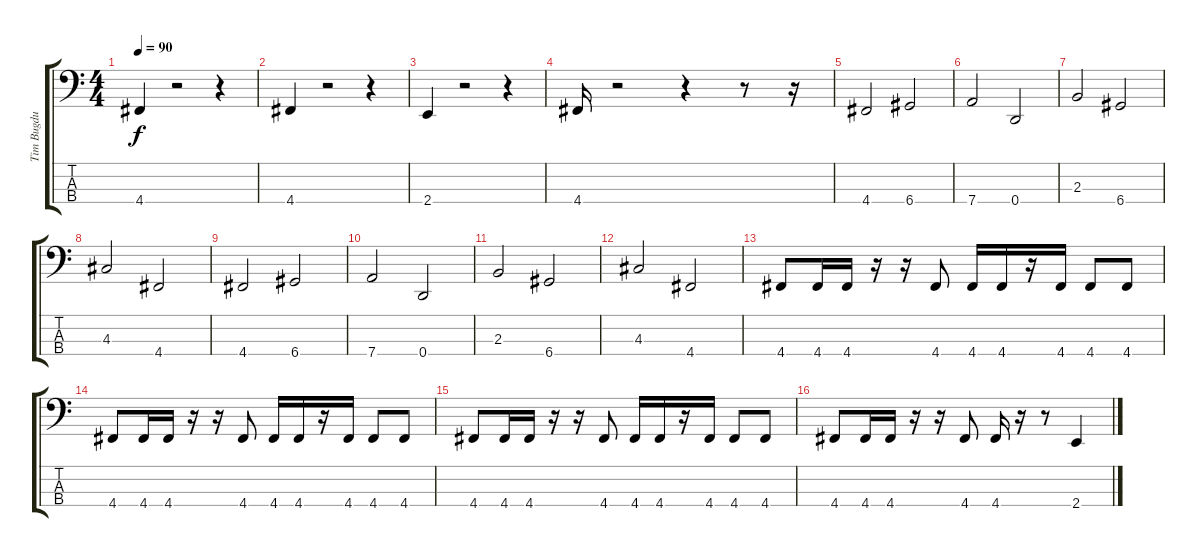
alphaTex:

\track ("Tim Bugdu" "Tim Bugdu") {instrument electricbassfinger}
\staff {score tabs}
\tuning (G2 D2 A1 D1) {hide}
\ts (4 4)
\tempo 90
\clef f4
\ks c
4.4.4{dy f} r.2 r.4 |
4.4.4 r.2 r.4 |
2.4.4 r.2 r.4 |
4.4.16 r.2 r.4 r.8 r.16 |
4.4.2 6.4.2 |
7.4.2 0.4.2 |
2.3.2 6.4.2 |
4.3.2 4.4.2 |
4.4.2 6.4.2 |
7.4.2 0.4.2 |
2.3.2 6.4.2 |
4.3.2 4.4.2 |
4.4.8 4.4.16 4.4.16 r.16 r.16 4.4.8 4.4.16 4.4.16 r.16 4.4.16 4.4.8 4.4.8 |
4.4.8 4.4.16 4.4.16 r.16 r.16 4.4.8 4.4.16 4.4.16 r.16 4.4.16 4.4.8 4.4.8 |
4.4.8 4.4.16 4.4.16 r.16 r.16 4.4.8 4.4.16 4.4.16 r.16 4.4.16 4.4.8 4.4.8 |
4.4.8 4.4.16 4.4.16 r.16 r.16 4.4.8 4.4.16 r.16 r.8 2.4.4
